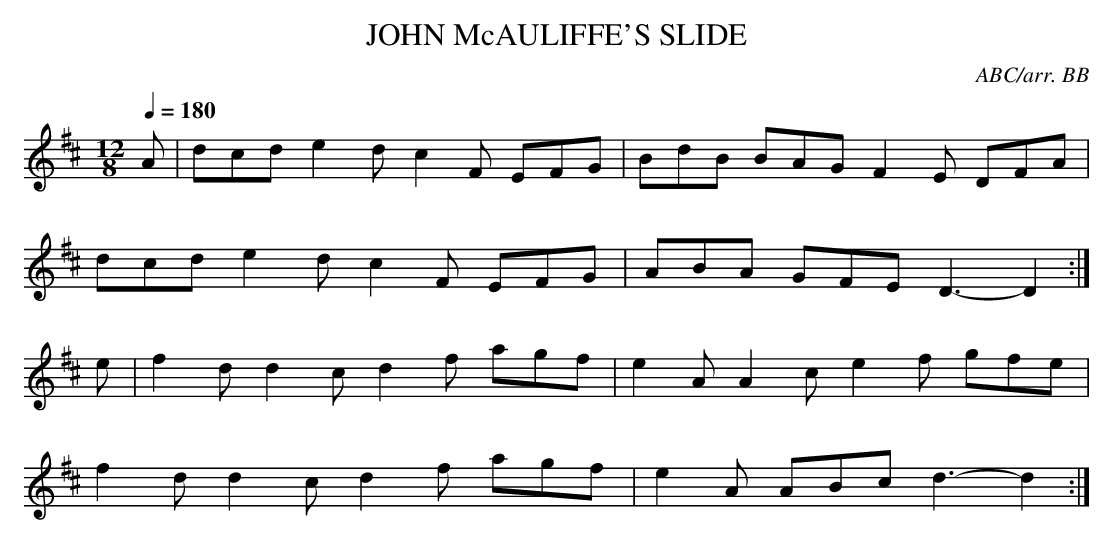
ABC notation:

X:1
T:JOHN McAULIFFE'S SLIDE
C:ABC/arr. BB
Q:1/4=180
M:12/8
L:1/8
K:D
A|dcd e2d c2F EFG|BdB BAG F2E DFA|
dcd e2 d c2F EFG|ABA GFE D3-D2 :|
e|f2d d2c d2f agf|e2A A2c e2f gfe|
f2d d2c d2f agf|e2 A ABc d3-d2 :|
